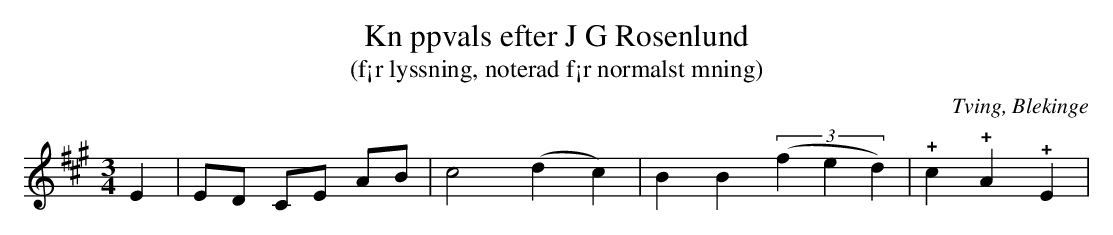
X:1
T:Kn ppvals efter J G Rosenlund
T:(f¡r lyssning, noterad f¡r normalst mning)
O:Tving, Blekinge
M:3/4
L:1/4
Q:160
K:A
E | E/D/ C/E/ A/B/ | c2 (dc) | B B ((3fed) | !+!c !+!A !+!E |
